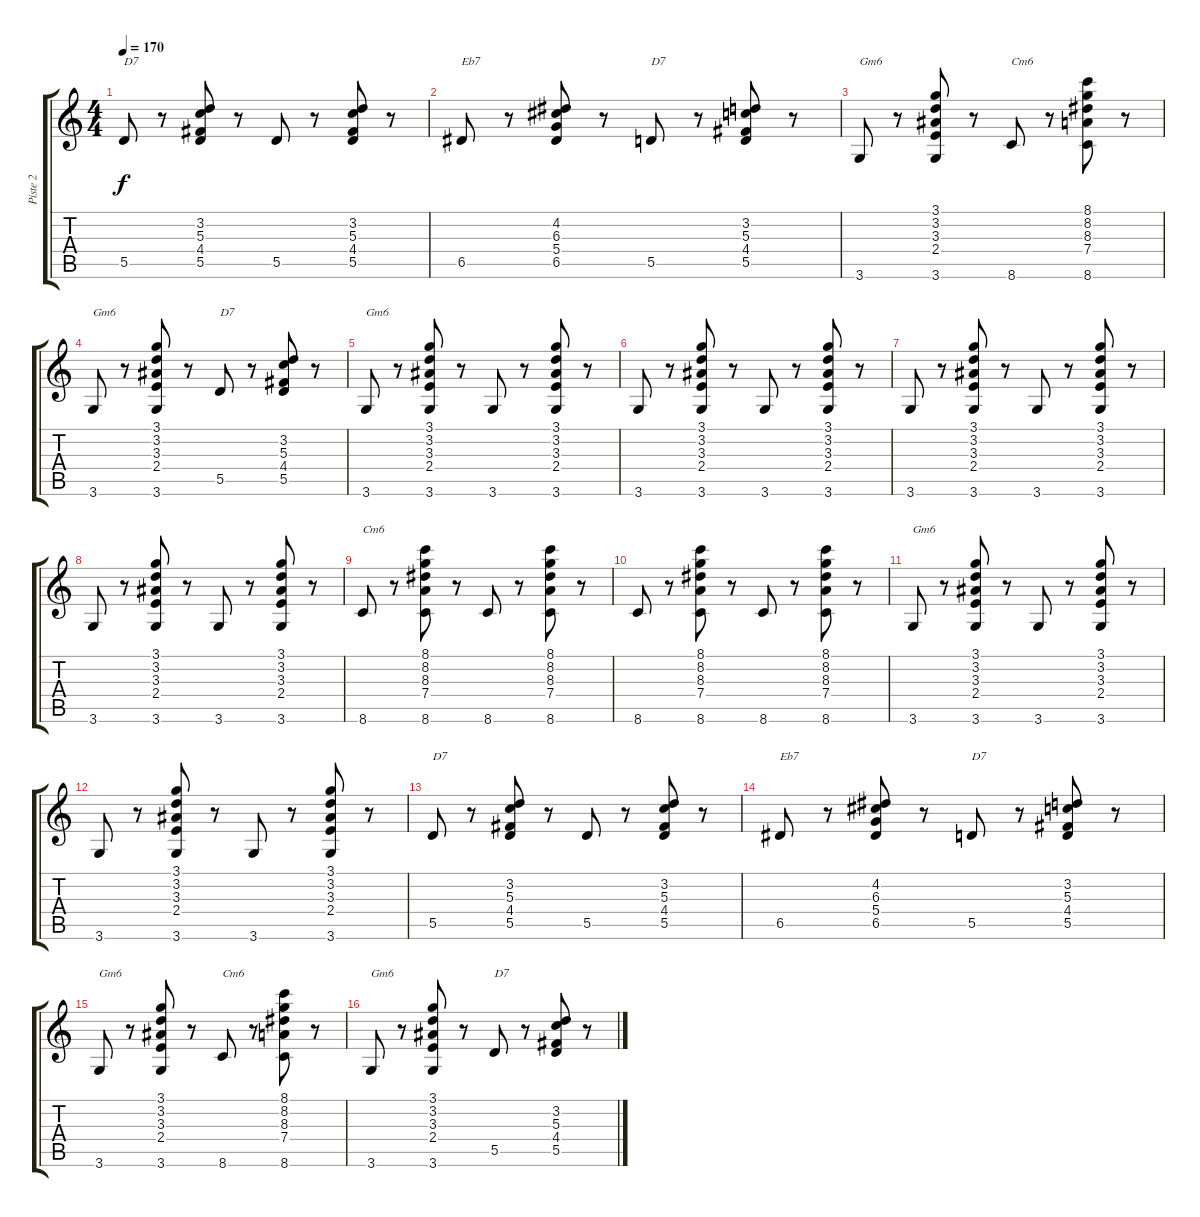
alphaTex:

\track ("Piste 2" "Piste 2") {instrument acousticguitarnylon}
\staff {score tabs}
\tuning (E4 B3 G3 D3 A2 E2) {hide}
\ts (4 4)
\tempo 170
\clef g2
\ks c
5.5.8{txt "D7" dy f} r.8 (3.2 5.3 4.4 5.5).8 r.8 5.5.8 r.8 (3.2 5.3 4.4 5.5).8 r.8 |
6.5.8{txt "Eb7"} r.8 (4.2 6.3 5.4 6.5).8 r.8 5.5.8{txt "D7"} r.8 (3.2 5.3 4.4 5.5).8 r.8 |
3.6.8{txt "Gm6"} r.8 (3.1 3.2 3.3 2.4 3.6).8 r.8 8.6.8{txt "Cm6"} r.8 (8.1 8.2 8.3 7.4 8.6).8 r.8 |
3.6.8{txt "Gm6"} r.8 (3.1 3.2 3.3 2.4 3.6).8 r.8 5.5.8{txt "D7"} r.8 (3.2 5.3 4.4 5.5).8 r.8 |
3.6.8{txt "Gm6"} r.8 (3.1 3.2 3.3 2.4 3.6).8 r.8 3.6.8 r.8 (3.1 3.2 3.3 2.4 3.6).8 r.8 |
3.6.8 r.8 (3.1 3.2 3.3 2.4 3.6).8 r.8 3.6.8 r.8 (3.1 3.2 3.3 2.4 3.6).8 r.8 |
3.6.8 r.8 (3.1 3.2 3.3 2.4 3.6).8 r.8 3.6.8 r.8 (3.1 3.2 3.3 2.4 3.6).8 r.8 |
3.6.8 r.8 (3.1 3.2 3.3 2.4 3.6).8 r.8 3.6.8 r.8 (3.1 3.2 3.3 2.4 3.6).8 r.8 |
8.6.8{txt "Cm6"} r.8 (8.1 8.2 8.3 7.4 8.6).8 r.8 8.6.8 r.8 (8.1 8.2 8.3 7.4 8.6).8 r.8 |
8.6.8 r.8 (8.1 8.2 8.3 7.4 8.6).8 r.8 8.6.8 r.8 (8.1 8.2 8.3 7.4 8.6).8 r.8 |
3.6.8{txt "Gm6"} r.8 (3.1 3.2 3.3 2.4 3.6).8 r.8 3.6.8 r.8 (3.1 3.2 3.3 2.4 3.6).8 r.8 |
3.6.8 r.8 (3.1 3.2 3.3 2.4 3.6).8 r.8 3.6.8 r.8 (3.1 3.2 3.3 2.4 3.6).8 r.8 |
5.5.8{txt "D7"} r.8 (3.2 5.3 4.4 5.5).8 r.8 5.5.8 r.8 (3.2 5.3 4.4 5.5).8 r.8 |
6.5.8{txt "Eb7"} r.8 (4.2 6.3 5.4 6.5).8 r.8 5.5.8{txt "D7"} r.8 (3.2 5.3 4.4 5.5).8 r.8 |
3.6.8{txt "Gm6"} r.8 (3.1 3.2 3.3 2.4 3.6).8 r.8 8.6.8{txt "Cm6"} r.8 (8.1 8.2 8.3 7.4 8.6).8 r.8 |
3.6.8{txt "Gm6"} r.8 (3.1 3.2 3.3 2.4 3.6).8 r.8 5.5.8{txt "D7"} r.8 (3.2 5.3 4.4 5.5).8 r.8
